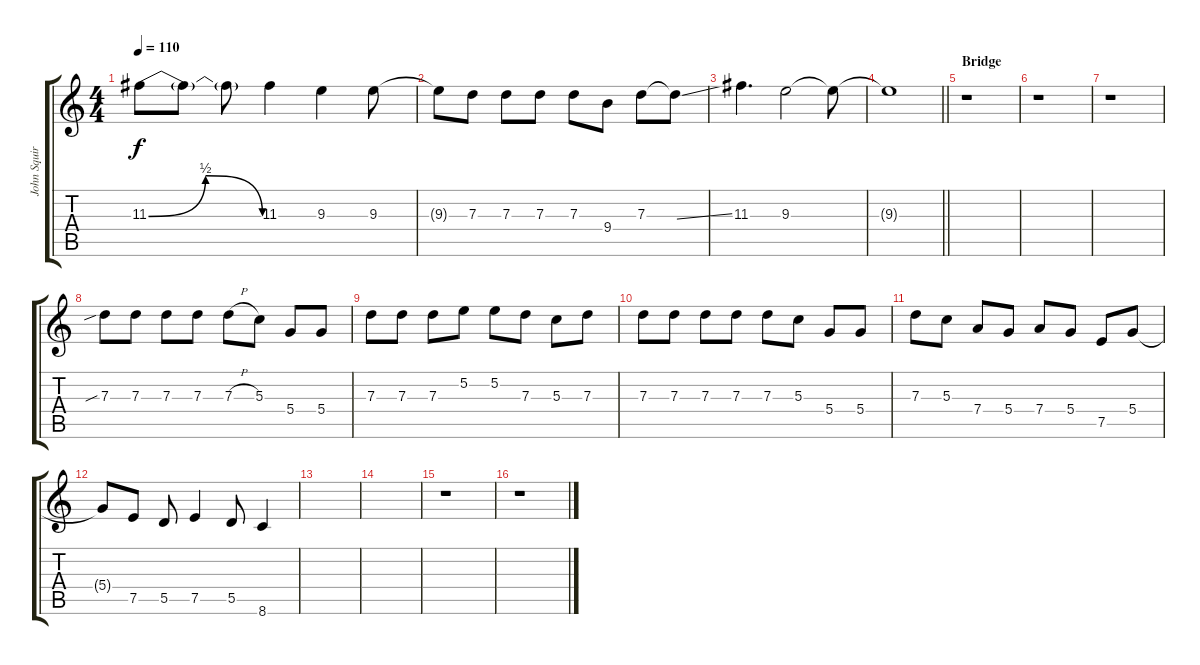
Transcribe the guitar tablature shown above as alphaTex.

\track ("John Squire Lead" "John Squir") {instrument electricguitarjazz}
\staff {score tabs}
\tuning (E4 B3 G3 D3 A2 E2) {hide}
\ts (4 4)
\tempo 110
\clef g2
\ks c
11.3{be (bendrelease 0 0 30 2 30 2 60 0)}.8{dy f} 11.3{t}.8 11.3{t}.8 11.3.4 9.3.4 9.3.8 |
9.3{t}.8 7.3.8 7.3.8 7.3.8 7.3.8 9.4.8 7.3.8 7.3{ss t}.8 |
11.3.4{d} 9.3.2 9.3{t}.8 |
\barLineRight lightlight
9.3{t}.1 |
\section ("" "Bridge")
r.1 |
r.1 |
r.1 |
7.3{sib}.8 7.3.8 7.3.8 7.3.8 7.3{h}.8 5.3.8 5.4.8 5.4.8 |
7.3.8 7.3.8 7.3.8 5.2.8 5.2.8 7.3.8 5.3.8 7.3.8 |
7.3.8 7.3.8 7.3.8 7.3.8 7.3.8 5.3.8 5.4.8 5.4.8 |
7.3.8 5.3.8 7.4.8 5.4.8 7.4.8 5.4.8 7.5.8 5.4.8 |
5.4{t}.8 7.5.8 5.5.8 7.5.4 5.5.8 8.6.4 |
|
|
r.1 |
r.1
